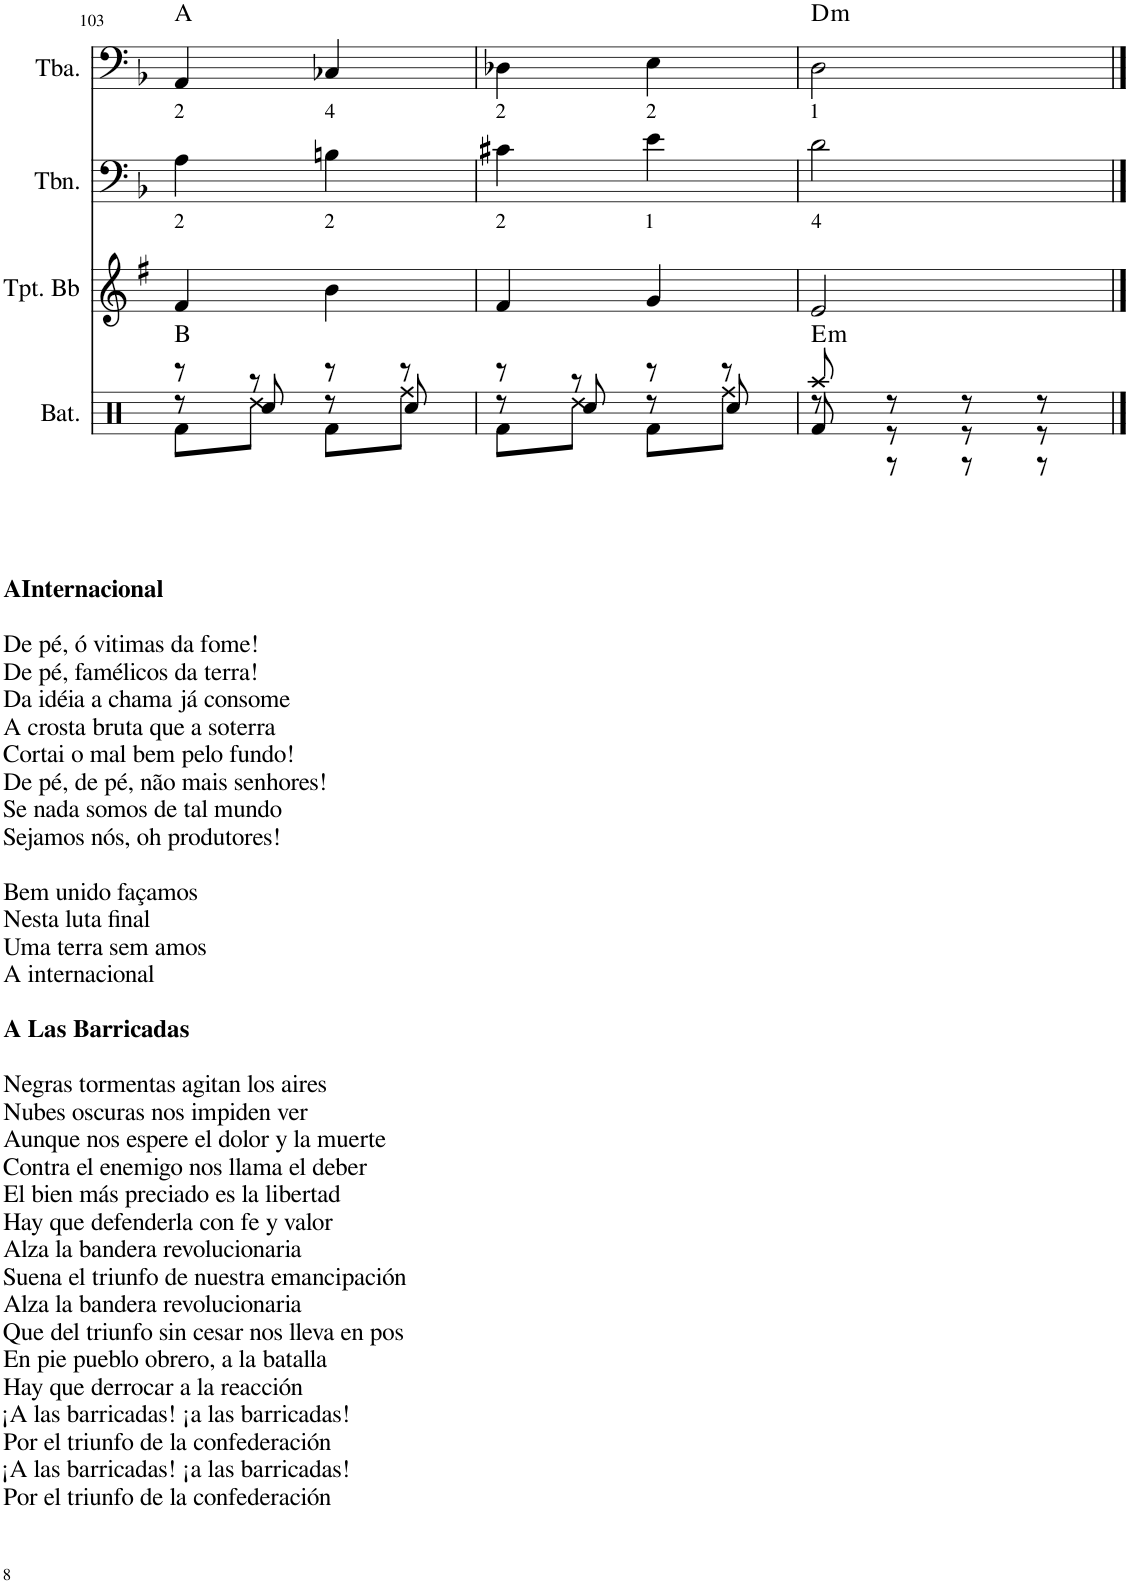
**kern	**kern	**harte	**kern	**kern	**harte
*part4	*part3	*part3	*part2	*part1	*part1
*staff4	*staff3	*	*staff2	*staff1	*
*I"Bateria	*I"Trompete Bb	*	*I"Trombone	*I"Tuba	*
*I'Bat.	*I'Tpt. Bb	*	*I'Tbn.	*I'Tba.	*
!!LO:PB:g=z
*clefX	*clefG2	*	*clefF4	*clefF4	*
*	*Trd1c2	*	*	*	*
*k[]	*k[f#]	*	*k[b-]	*k[b-]	*
*M2/4	*M2/4	*	*M2/4	*M2/4	*
=103	=103	=103	=103	=103	=103
*^	*	*	*	*	*
*	*^	*	*	*	*	*
!	!	!	!	!	!LO:TX:a:t=2	!	!
!	!	!	!LO:TX:a:t=2	!	!	!	!
!LO:TX:b:B:t=AInternacional	!	!	!	!	!	!	!
!LO:TX:b:t=De pé, ó vitimas da fome!	!	!	!	!	!	!	!
!LO:TX:b:t=De pé, famélicos da terra!	!	!	!	!	!	!	!
!LO:TX:b:t=Da idéia a chama já consome	!	!	!	!	!	!	!
!LO:TX:b:t=A crosta bruta que a soterra	!	!	!	!	!	!	!
!LO:TX:b:t=Cortai o mal bem pelo fundo!	!	!	!	!	!	!	!
!LO:TX:b:t=De pé, de pé, não mais senhores!	!	!	!	!	!	!	!
!LO:TX:b:t=Se nada somos de tal mundo	!	!	!	!	!	!	!
!LO:TX:b:t=Sejamos nós, oh produtores!	!	!	!	!	!	!	!
!LO:TX:b:t=Bem unido façamos	!	!	!	!	!	!	!
!LO:TX:b:t=Nesta luta final	!	!	!	!	!	!	!
!LO:TX:b:t=Uma terra sem amos	!	!	!	!	!	!	!
!LO:TX:b:t=A internacional	!	!	!	!	!	!	!
!LO:TX:b:B:t=A Las Barricadas	!	!	!	!	!	!	!
!LO:TX:b:t=Negras tormentas agitan los aires	!	!	!	!	!	!	!
!LO:TX:b:t=Nubes oscuras nos impiden ver	!	!	!	!	!	!	!
!LO:TX:b:t=Aunque nos espere el dolor y la muerte	!	!	!	!	!	!	!
!LO:TX:b:t=Contra el enemigo nos llama el deber	!	!	!	!	!	!	!
!LO:TX:b:t=El bien más preciado es la libertad	!	!	!	!	!	!	!
!LO:TX:b:t=Hay que defenderla con fe y valor	!	!	!	!	!	!	!
!LO:TX:b:t=Alza la bandera revolucionaria	!	!	!	!	!	!	!
!LO:TX:b:t=Suena el triunfo de nuestra emancipación	!	!	!	!	!	!	!
!LO:TX:b:t=Alza la bandera revolucionaria	!	!	!	!	!	!	!
!LO:TX:b:t=Que del triunfo sin cesar nos lleva en pos	!	!	!	!	!	!	!
!LO:TX:b:t=En pie pueblo obrero, a la batalla	!	!	!	!	!	!	!
!LO:TX:b:t=Hay que derrocar a la reacción	!	!	!	!	!	!	!
!LO:TX:b:t=¡A las barricadas! ¡a las barricadas!	!	!	!	!	!	!	!
!LO:TX:b:t=Por el triunfo de la confederación	!	!	!	!	!	!	!
!LO:TX:b:t=¡A las barricadas! ¡a las barricadas!	!	!	!	!	!	!	!
!LO:TX:b:t=Por el triunfo de la confederación	!	!	!	!	!	!	!
8r	8r	8Rf\L	4f#/	B:maj	4A\	4AA/	A:maj
8Rcc/	8r	8Rdd\J	.	.	.	.	.
!	!	!	!	!	!LO:TX:a:t=4	!	!
!	!	!	!LO:TX:a:t=2	!	!	!	!
8r	8r	8Rf\L	4b\	.	4Bn\	4C-X/	.
8Rcc/	8r	8Rff\J	.	.	.	.	.
=104	=104	=104	=104	=104	=104	=104	=104
!	!	!	!	!	!LO:TX:a:t=2	!	!
!	!	!	!LO:TX:a:t=2	!	!	!	!
8r	8r	8Rf\L	4f#/	.	4c#X\	4D-X\	.
8Rcc/	8r	8Rdd\J	.	.	.	.	.
!	!	!	!	!	!LO:TX:a:t=2	!	!
!	!	!	!LO:TX:a:t=1	!	!	!	!
8r	8r	8Rf\L	4g/	.	4e\	4E\	.
8Rcc/	8r	8Rff\J	.	.	.	.	.
=105	=105	=105	=105	=105	=105	=105	=105
!	!	!	!	!	!LO:TX:a:t=1	!	!
!	!	!	!LO:TX:a:t=4	!LO:H:kt=m	!	!	!LO:H:kt=m
8Raa/	8r	8Rf/	2e/	E:min	2d\	2D\	D:min
8r	8r	8r	.	.	.	.	.
8r	8r	8r	.	.	.	.	.
8r	8r	8r	.	.	.	.	.
*v	*v	*v	*	*	*	*	*
==	==	==	==	==	==
*-	*-	*-	*-	*-	*-
